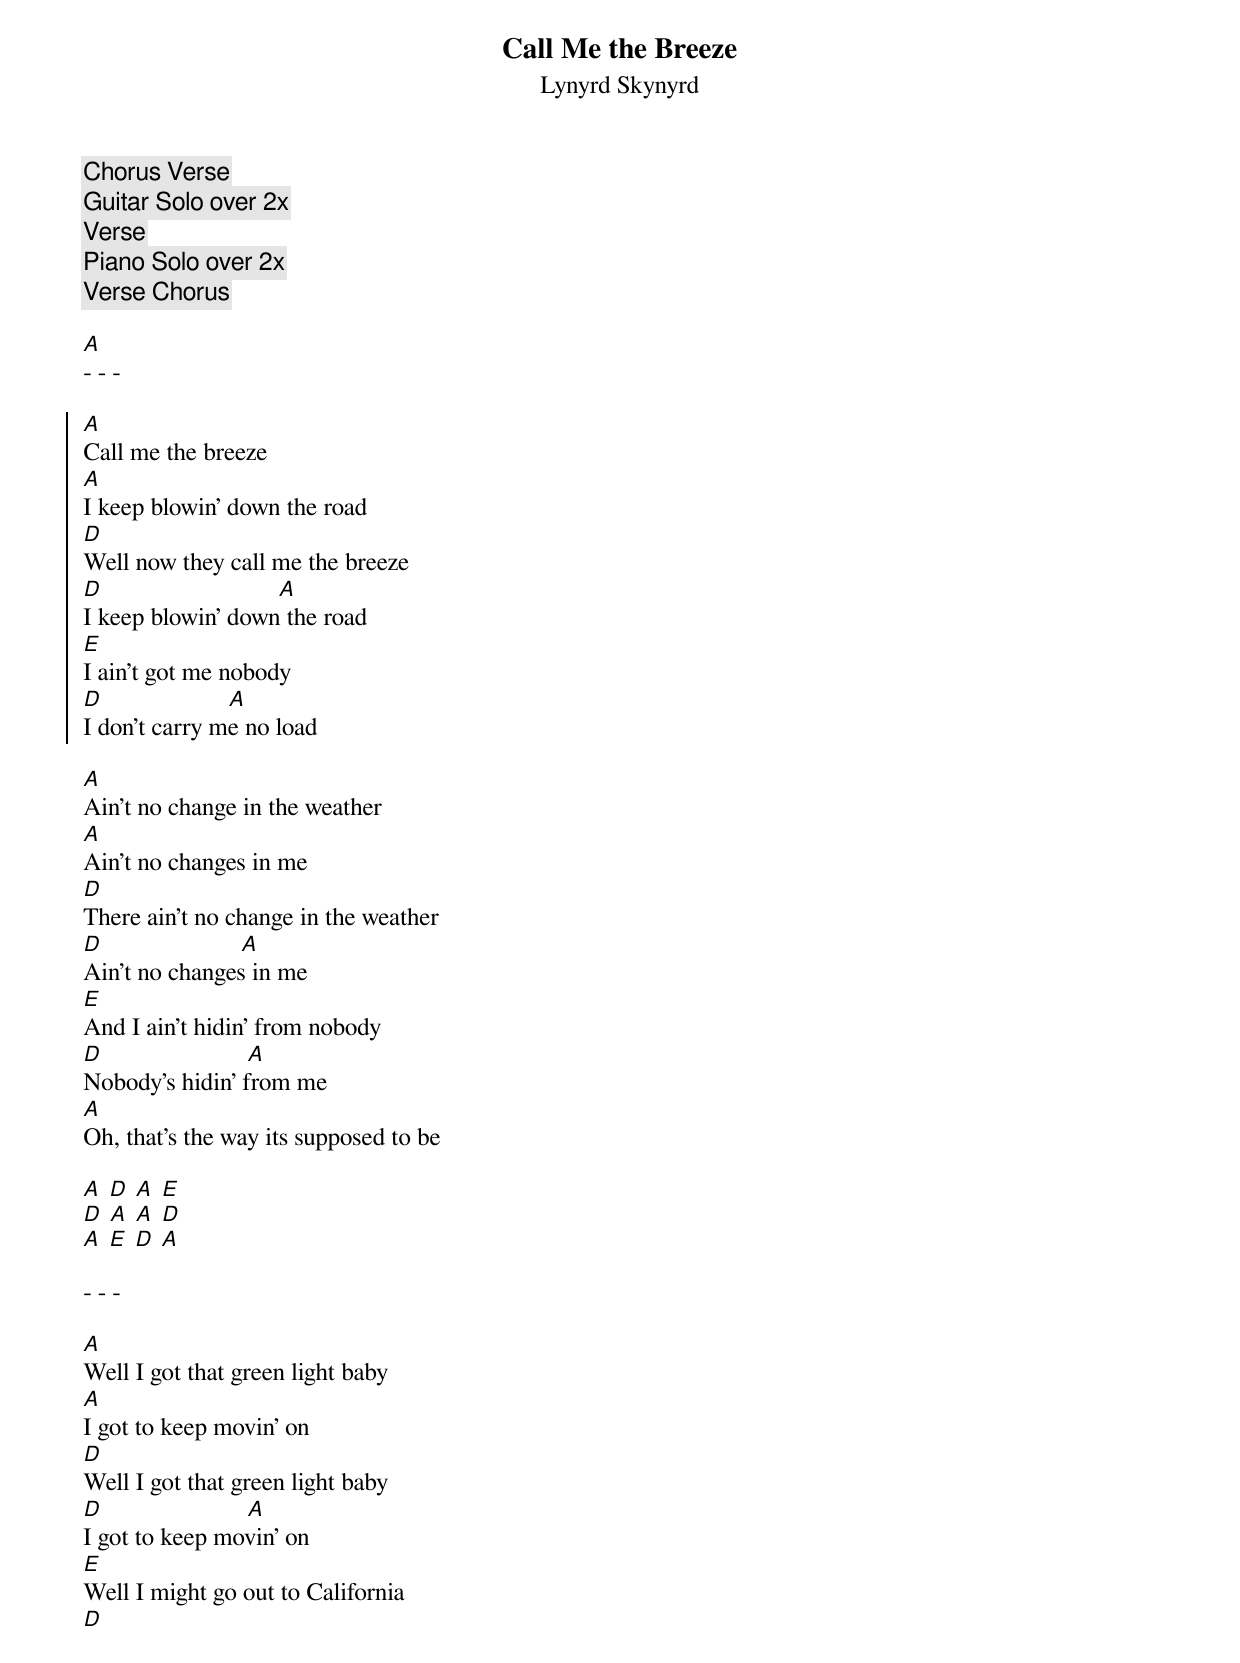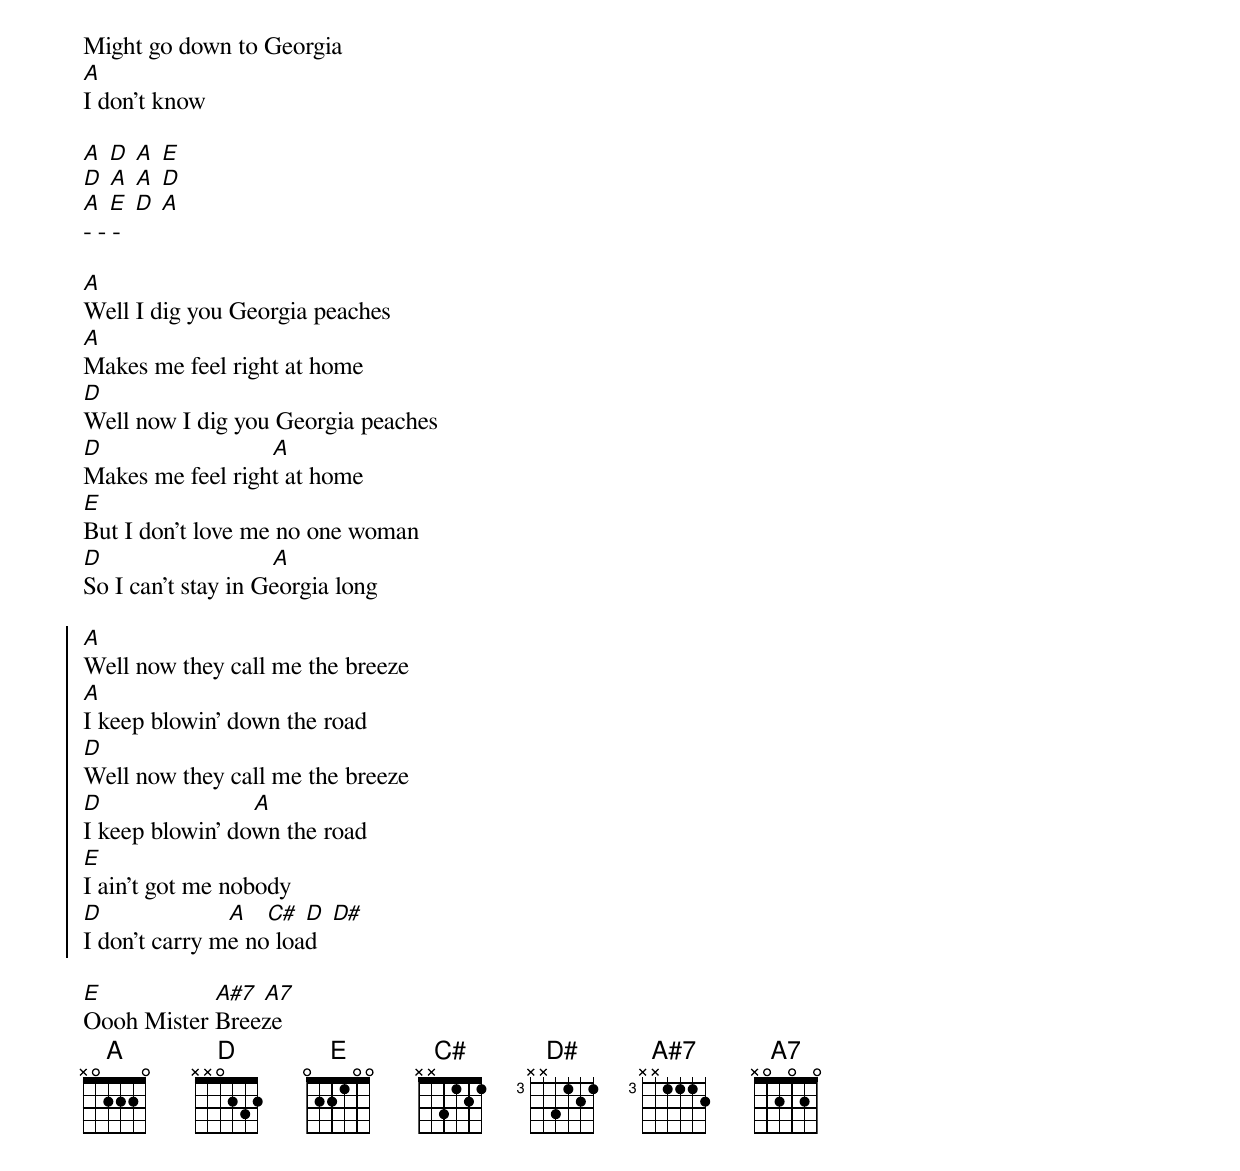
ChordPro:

{t: Call Me the Breeze}
{st: Lynyrd Skynyrd}
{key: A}
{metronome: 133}
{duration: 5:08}

{c:Chorus Verse}
{c:Guitar Solo over 2x}
{c:Verse}
{c:Piano Solo over 2x}
{c:Verse Chorus}

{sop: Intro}
[A]
- - -
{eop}

{soc}
[A]
Call me the breeze
[A]
I keep blowin' down the road
[D]
Well now they call me the breeze
[D]                            [A]
I keep blowin' down the road
[E]
I ain't got me nobody
[D]                    [A]
I don't carry me no load
{eoc}

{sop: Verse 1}
[A]
Ain't no change in the weather
[A]
Ain't no changes in me
[D]
There ain't no change in the weather
[D]                      [A]
Ain't no changes in me
[E]
And I ain't hidin' from nobody
[D]                       [A]
Nobody's hidin' from me
[A]
Oh, that's the way its supposed to be
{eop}

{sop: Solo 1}
[A] [D] [A] [E]
[D] [A] [A] [D]
[A] [E] [D] [A]

- - -
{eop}

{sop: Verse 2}
[A]
Well I got that green light baby
[A]
I got to keep movin' on
[D]
Well I got that green light baby
[D]                       [A]
I got to keep movin' on
[E]
Well I might go out to California
[D]
Might go down to Georgia
[A]
I don't know
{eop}

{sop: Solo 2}
[A] [D] [A] [E]
[D] [A] [A] [D]
[A] [E] [D] [A]
- - -
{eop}

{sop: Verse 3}
[A]
Well I dig you Georgia peaches
[A]
Makes me feel right at home
[D]
Well now I dig you Georgia peaches
[D]                           [A]
Makes me feel right at home
[E]
But I don't love me no one woman
[D]                           [A]
So I can't stay in Georgia long
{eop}

{soc}
[A]
Well now they call me the breeze
[A]
I keep blowin' down the road
[D]
Well now they call me the breeze
[D]                        [A]
I keep blowin' down the road
[E]
I ain't got me nobody
[D]                    [A]   [C#] [D] [D#]
I don't carry me no load
{eoc}

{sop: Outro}
[E]                  [A#7] [A7]
Oooh Mister Breeze
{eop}
